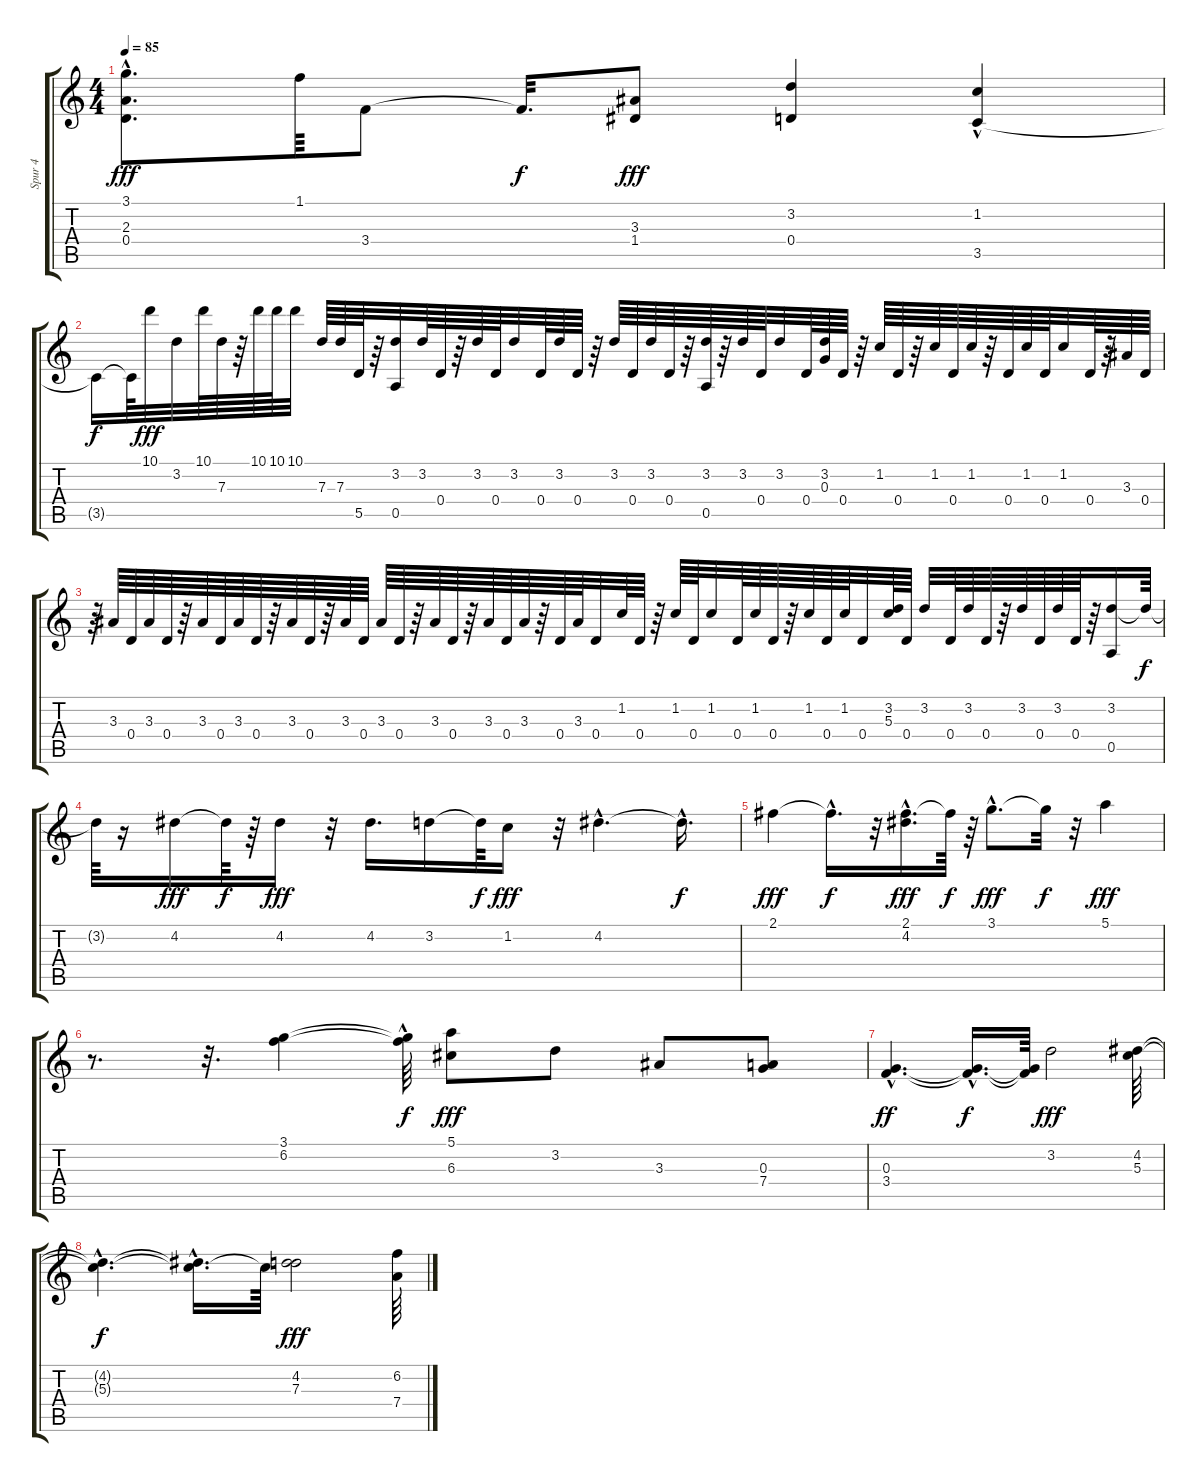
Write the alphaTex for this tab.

\track ("Spur 4" "Spur 4") {instrument overdrivenguitar}
\staff {score tabs}
\tuning (E4 B3 G3 D3 A2 E2) {hide}
\ts (4 4)
\tempo 85
\clef g2
\ks c
(3.1{hac} 2.3 0.4).8{d dy fff} 1.1.64 3.4.8 3.4{t}.32{d dy f} (3.3 1.4).8{dy fff} (3.2 0.4).4 (1.2{hac} 3.5).4 |
3.5{t}.16{dy f} 3.5{t}.64 10.1.32{dy fff} 3.2.32 10.1.64 7.3.64 r.64 10.1.64 10.1.64 10.1.32 7.3.64 7.3.64 5.5.64 r.64 (3.2 0.5).32 3.2.64 0.4.64 r.64 3.2.64 0.4.64 3.2.32 0.4.64 3.2.64 0.4.64 r.64 3.2.64 0.4.64 3.2.64 0.4.64 r.64 (3.2 0.5).64 r.64 3.2.64 0.4.64 3.2.32 0.4.64 (3.2 0.3).64 0.4.64 r.64 1.2.64 0.4.64 r.64 1.2.64 0.4.64 1.2.64 r.64 0.4.64 1.2.64 0.4.64 1.2.32 0.4.64 r.64 3.3.64 0.4.64 |
r.64 3.3.64 0.4.64 3.3.64 0.4.64 r.64 3.3.64 0.4.64 3.3.64 0.4.64 r.64 3.3.64 0.4.64 r.64 3.3.64 0.4.64 3.3.64 0.4.64 r.64 3.3.64 0.4.64 r.64 3.3.64 0.4.64 3.3.64 r.64 0.4.64 3.3.64 0.4.32 1.2.64 0.4.64 r.64 1.2.64 0.4.64 1.2.32 0.4.64 1.2.64 0.4.64 r.64 1.2.64 0.4.64 1.2.64 0.4.32 (3.2 5.3).64 0.4.64 3.2.32 0.4.64 3.2.64 0.4.64 r.64 3.2.64 0.4.64 3.2.64 0.4.64 r.64 (3.2 0.5).16 3.2{t}.64{dy f} |
3.2{t}.64 r.16 4.2.16{dy fff} 4.2{t}.64{dy f} r.64 4.2.16{dy fff} r.32 4.2.16{d} 3.2.16 3.2{t}.64{dy f} 1.2.16{dy fff} r.32 4.2{hac}.4{d} 4.2{hac t}.16{d dy f} |
2.1.4{dy fff} 2.1{hac t}.16{d dy f} r.32 (2.1{hac} 4.2).16{d dy fff} 2.1{t}.64{dy f} r.64 3.1{hac}.8{d dy fff} 3.1{t}.32{dy f} r.32 5.1.4{dy fff} |
r.8{d} r.32{d} (3.1 6.2).4{volume 10} (3.1{t} 6.2{hac t}).64{dy f} (5.1 6.3).8{dy fff} 3.2.8 3.3.8 (0.3 7.4).8 |
(0.3{hac} 3.4{hac}).4{d dy ff} (0.3{hac t} 3.4{hac t}).16{d dy f} (0.3{t} 3.4{t}).64 3.2.2{dy fff} (4.2 5.3).64 |
(4.2{hac t} 5.3{hac t}).4{d dy f} (4.2{t} 5.3{hac t}).16{d} 5.3{t}.64 (4.2 7.3).2{dy fff} (6.2 7.4).64
